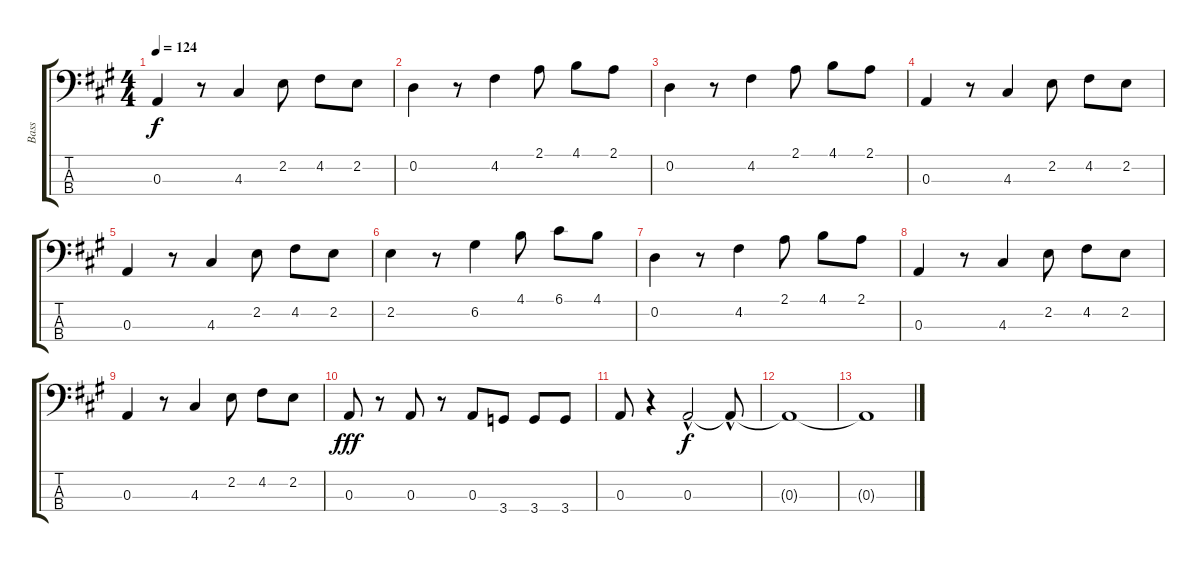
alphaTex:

\track ("Bass" "Bass") {instrument electricbasspick}
\staff {score tabs}
\tuning (G2 D2 A1 E1) {hide}
\ts (4 4)
\tempo 124
\clef f4
\ks a
0.3.4{dy f} r.8 4.3.4 2.2.8 4.2.8 2.2.8 |
0.2.4 r.8 4.2.4 2.1.8 4.1.8 2.1.8 |
0.2.4 r.8 4.2.4 2.1.8 4.1.8 2.1.8 |
0.3.4 r.8 4.3.4 2.2.8 4.2.8 2.2.8 |
0.3.4 r.8 4.3.4 2.2.8 4.2.8 2.2.8 |
2.2.4 r.8 6.2.4 4.1.8 6.1.8 4.1.8 |
0.2.4 r.8 4.2.4 2.1.8 4.1.8 2.1.8 |
0.3.4 r.8 4.3.4 2.2.8 4.2.8 2.2.8 |
0.3.4 r.8 4.3.4 2.2.8 4.2.8 2.2.8 |
0.3.8{dy fff} r.8 0.3.8 r.8 0.3.8 3.4.8 3.4.8 3.4.8 |
0.3.8 r.4 0.3{hac}.2{dy f} 0.3{hac t}.8 |
0.3{t}.1 |
0.3{t}.1
